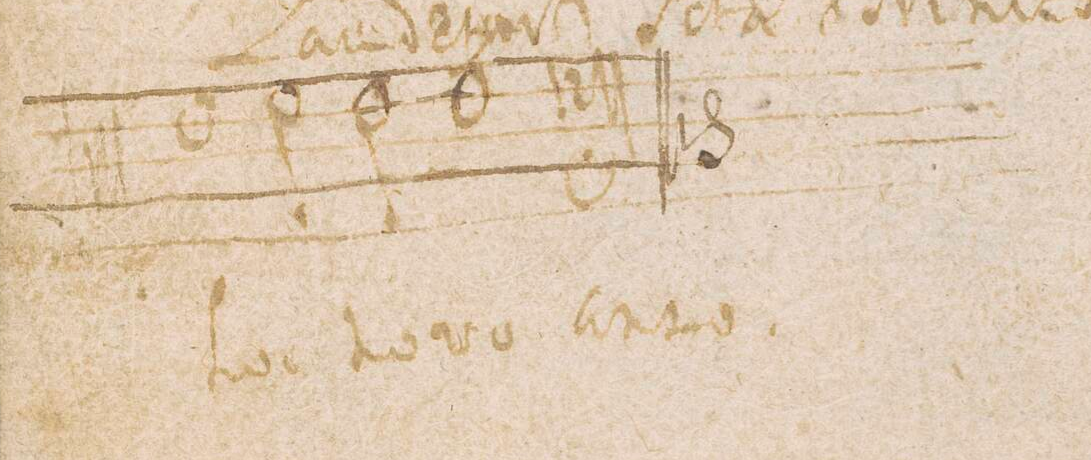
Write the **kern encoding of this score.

**kern	**text	**text	**text	**text	**text	**text
*I"Alto.	*	*	*	*	*	*
*clefC3	*	*	*	*	*	*
*k[]	*	*	*	*	*	*
*met(C|)	*	*	*	*	*	*
*M2/1	*	*	*	*	*	*
1e\	hoc	.	.	.	.	.
=9-	=9-	=9-	=9-	=9-	=9-	=9-
2f\	no-	.	.	.	.	.
2e\	-vo	.	.	.	.	.
1e\	an-	.	.	.	.	.
=10-	=10-	=10-	=10-	=10-	=10-	=10-
0e\;;	-no.	.	.	.	.	.
=-	=-	=-	=-	=-	=-	=-
*-	*-	*-	*-	*-	*-	*-
